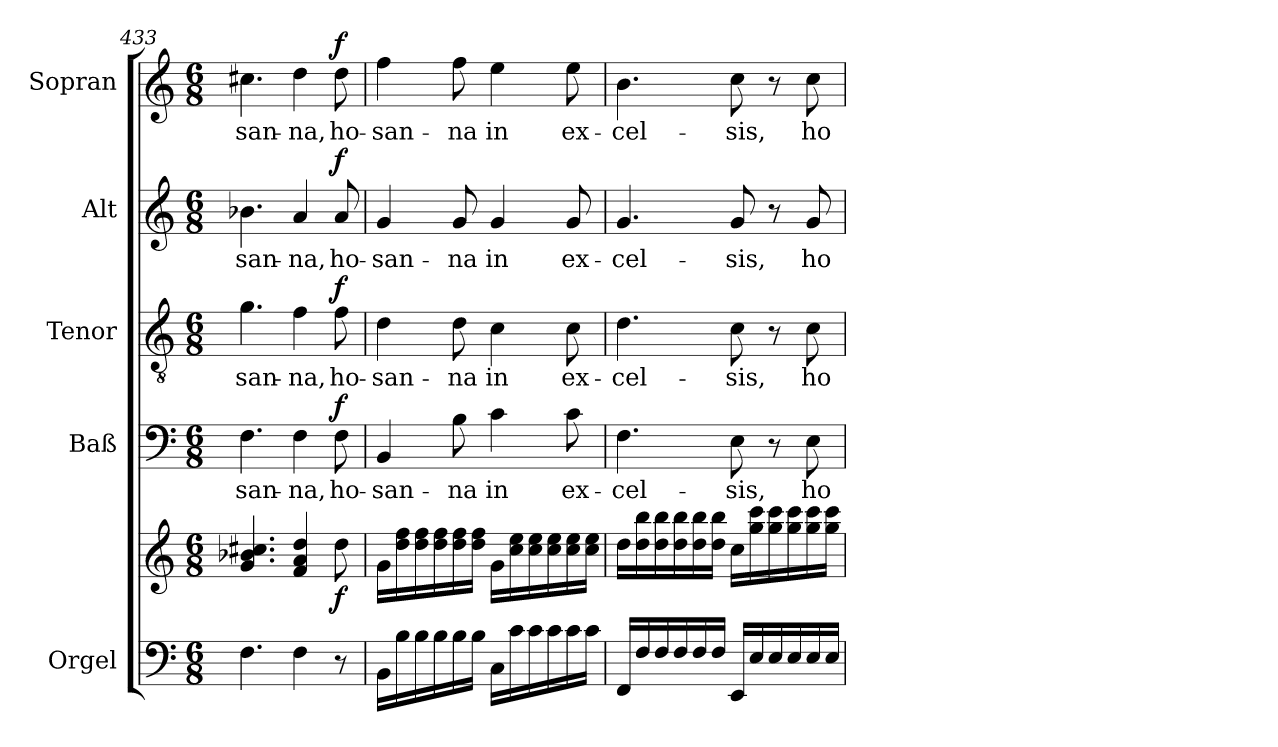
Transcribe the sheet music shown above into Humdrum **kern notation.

**kern	**kern	**dynam	**kern	**text	**dynam	**kern	**text	**dynam	**kern	**text	**dynam	**kern	**text	**dynam
*part5	*part5	*part5	*part4	*part4	*part4	*part3	*part3	*part3	*part2	*part2	*part2	*part1	*part1	*part1
*staff6	*staff5	*staff5/6	*staff4	*staff4	*staff4	*staff3	*staff3	*staff3	*staff2	*staff2	*staff2	*staff1	*staff1	*staff1
*I"Orgel	*	*	*I"Baß	*	*	*I"Tenor	*	*	*I"Alt	*	*	*I"Sopran	*	*
*I'Org.	*	*	*	*	*	*	*	*	*	*	*	*	*	*
*clefF4	*clefG2	*	*clefF4	*	*	*clefGv2	*	*	*clefG2	*	*	*clefG2	*	*
*k[]	*k[]	*	*k[]	*	*	*k[]	*	*	*k[]	*	*	*k[]	*	*
*C:	*C:	*	*C:	*	*	*C:	*	*	*C:	*	*	*C:	*	*
*M6/8	*M6/8	*	*M6/8	*	*	*M6/8	*	*	*M6/8	*	*	*M6/8	*	*
=433	=433	=433	=433	=433	=433	=433	=433	=433	=433	=433	=433	=433	=433	=433
!	!	!	!	!LO:LY:b	!	!	!LO:LY:b	!	!	!LO:LY:b	!	!	!LO:LY:b	!
4.F\	4.g/ 4.b-X/ 4.cc#X/	.	4.F\	-san-	.	4.g\	-san-	.	4.b-X\	-san-	.	4.cc#X\	-san-	.
!	!	!	!	!LO:LY:b	!	!	!LO:LY:b	!	!	!LO:LY:b	!	!	!LO:LY:b	!
4F\	4f/ 4a/ 4dd/	.	4F\	-na,	.	4f\	-na,	.	4a/	-na,	.	4dd\	-na,	.
!	!	!LO:DY:b	!	!LO:LY:b	!LO:DY:a	!	!LO:LY:b	!LO:DY:a	!	!LO:LY:b	!LO:DY:a	!	!LO:LY:b	!LO:DY:a
8r	8dd\	f	8F\	ho-	f	8f\	ho-	f	8a/	ho-	f	8dd\	ho-	f
=434	=434	=434	=434	=434	=434	=434	=434	=434	=434	=434	=434	=434	=434	=434
!	!	!	!	!LO:LY:b	!	!	!LO:LY:b	!	!	!LO:LY:b	!	!	!LO:LY:b	!
16BB\LL	16g\LL	.	4BB/	-san-	.	4d\	-san-	.	4g/	-san-	.	4ff\	-san-	.
16B\	16dd\ 16ff\	.	.	.	.	.	.	.	.	.	.	.	.	.
16B\	16dd\ 16ff\	.	.	.	.	.	.	.	.	.	.	.	.	.
16B\	16dd\ 16ff\	.	.	.	.	.	.	.	.	.	.	.	.	.
!	!	!	!	!LO:LY:b	!	!	!LO:LY:b	!	!	!LO:LY:b	!	!	!LO:LY:b	!
16B\	16dd\ 16ff\	.	8B\	-na	.	8d\	-na	.	8g/	-na	.	8ff\	-na	.
16B\JJ	16dd\ 16ff\JJ	.	.	.	.	.	.	.	.	.	.	.	.	.
!	!	!	!	!LO:LY:b	!	!	!LO:LY:b	!	!	!LO:LY:b	!	!	!LO:LY:b	!
16C\LL	16g\LL	.	4c\	in	.	4c\	in	.	4g/	in	.	4ee\	in	.
16c\	16cc\ 16ee\	.	.	.	.	.	.	.	.	.	.	.	.	.
16c\	16cc\ 16ee\	.	.	.	.	.	.	.	.	.	.	.	.	.
16c\	16cc\ 16ee\	.	.	.	.	.	.	.	.	.	.	.	.	.
!	!	!	!	!LO:LY:b	!	!	!LO:LY:b	!	!	!LO:LY:b	!	!	!LO:LY:b	!
16c\	16cc\ 16ee\	.	8c\	ex-	.	8c\	ex-	.	8g/	ex-	.	8ee\	ex-	.
16c\JJ	16cc\ 16ee\JJ	.	.	.	.	.	.	.	.	.	.	.	.	.
=435	=435	=435	=435	=435	=435	=435	=435	=435	=435	=435	=435	=435	=435	=435
!	!	!	!	!LO:LY:b	!	!	!LO:LY:b	!	!	!LO:LY:b	!	!	!LO:LY:b	!
16FF/LL	16dd\LL	.	4.F\	-cel-	.	4.d\	-cel-	.	4.g/	-cel-	.	4.b\	-cel-	.
16F/	16dd\ 16bb\	.	.	.	.	.	.	.	.	.	.	.	.	.
16F/	16dd\ 16bb\	.	.	.	.	.	.	.	.	.	.	.	.	.
16F/	16dd\ 16bb\	.	.	.	.	.	.	.	.	.	.	.	.	.
16F/	16dd\ 16bb\	.	.	.	.	.	.	.	.	.	.	.	.	.
16F/JJ	16dd\ 16bb\JJ	.	.	.	.	.	.	.	.	.	.	.	.	.
!	!	!	!	!LO:LY:b	!	!	!LO:LY:b	!	!	!LO:LY:b	!	!	!LO:LY:b	!
16EE/LL	16cc\LL	.	8E\	-sis,	.	8c\	-sis,	.	8g/	-sis,	.	8cc\	-sis,	.
16E/	16gg\ 16ccc\	.	.	.	.	.	.	.	.	.	.	.	.	.
16E/	16gg\ 16ccc\	.	8r	.	.	8r	.	.	8r	.	.	8r	.	.
16E/	16gg\ 16ccc\	.	.	.	.	.	.	.	.	.	.	.	.	.
!	!	!	!	!LO:LY:b	!	!	!LO:LY:b	!	!	!LO:LY:b	!	!	!LO:LY:b	!
16E/	16gg\ 16ccc\	.	8E\	ho-	.	8c\	ho-	.	8g/	ho-	.	8cc\	ho-	.
16E/JJ	16gg\ 16ccc\JJ	.	.	.	.	.	.	.	.	.	.	.	.	.
=	=	=	=	=	=	=	=	=	=	=	=	=	=	=
*-	*-	*-	*-	*-	*-	*-	*-	*-	*-	*-	*-	*-	*-	*-
